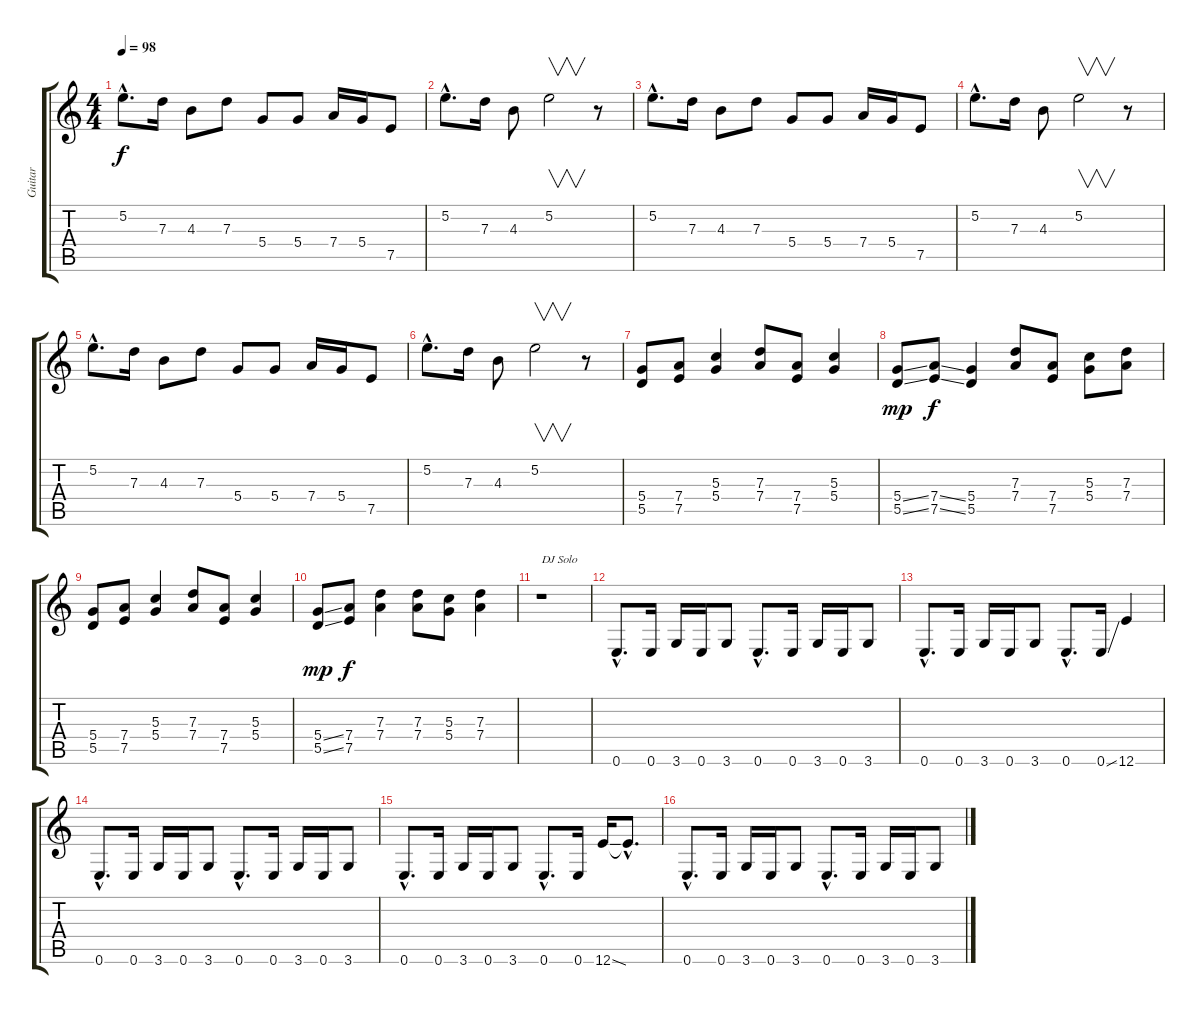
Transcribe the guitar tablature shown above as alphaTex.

\track ("Guitar" "Guitar") {instrument distortionguitar}
\staff {score tabs}
\tuning (E4 B3 G3 D3 A2 E2) {hide}
\ts (4 4)
\tempo 98
\clef g2
\ks c
5.2{hac}.8{d dy f} 7.3.16 4.3.8 7.3.8 5.4.8 5.4.8 7.4.16 5.4.16 7.5.8 |
5.2{hac}.8{d} 7.3.16 4.3.8 5.2.2{v} r.8 |
5.2{hac}.8{d} 7.3.16 4.3.8 7.3.8 5.4.8 5.4.8 7.4.16 5.4.16 7.5.8 |
5.2{hac}.8{d} 7.3.16 4.3.8 5.2.2{v} r.8 |
5.2{hac}.8{d} 7.3.16 4.3.8 7.3.8 5.4.8 5.4.8 7.4.16 5.4.16 7.5.8 |
5.2{hac}.8{d} 7.3.16 4.3.8 5.2.2{v} r.8 |
(5.4 5.5).8 (7.4 7.5).8 (5.3 5.4).4 (7.3 7.4).8 (7.4 7.5).8 (5.3 5.4).4 |
(5.4{ss} 5.5{ss}).8{dy mp} (7.4{ss} 7.5{ss}).8{dy f} (5.4 5.5).4 (7.3 7.4).8 (7.4 7.5).8 (5.3 5.4).8 (7.3 7.4).8 |
(5.4 5.5).8 (7.4 7.5).8 (5.3 5.4).4 (7.3 7.4).8 (7.4 7.5).8 (5.3 5.4).4 |
(5.4{ss} 5.5{ss}).8{dy mp} (7.4 7.5).8{dy f} (7.3 7.4).4 (7.3 7.4).8 (5.3 5.4).8 (7.3 7.4).4 |
r.1{txt "DJ Solo"} |
0.6{hac}.8{d volume 14 instrument overdrivenguitar} 0.6.16 3.6.16 0.6.16 3.6.8 0.6{hac}.8{d} 0.6.16 3.6.16 0.6.16 3.6.8 |
0.6{hac}.8{d} 0.6.16 3.6.16 0.6.16 3.6.8 0.6{hac}.8{d} 0.6{ss}.16 12.6.4 |
0.6{hac}.8{d} 0.6.16 3.6.16 0.6.16 3.6.8 0.6{hac}.8{d} 0.6.16 3.6.16 0.6.16 3.6.8 |
0.6{hac}.8{d} 0.6.16 3.6.16 0.6.16 3.6.8 0.6{hac}.8{d} 0.6.16 12.6{ss}.16 12.6{hac t}.8{d} |
0.6{hac}.8{d instrument distortionguitar} 0.6.16 3.6.16 0.6.16 3.6.8 0.6{hac}.8{d} 0.6.16 3.6.16 0.6.16 3.6.8
